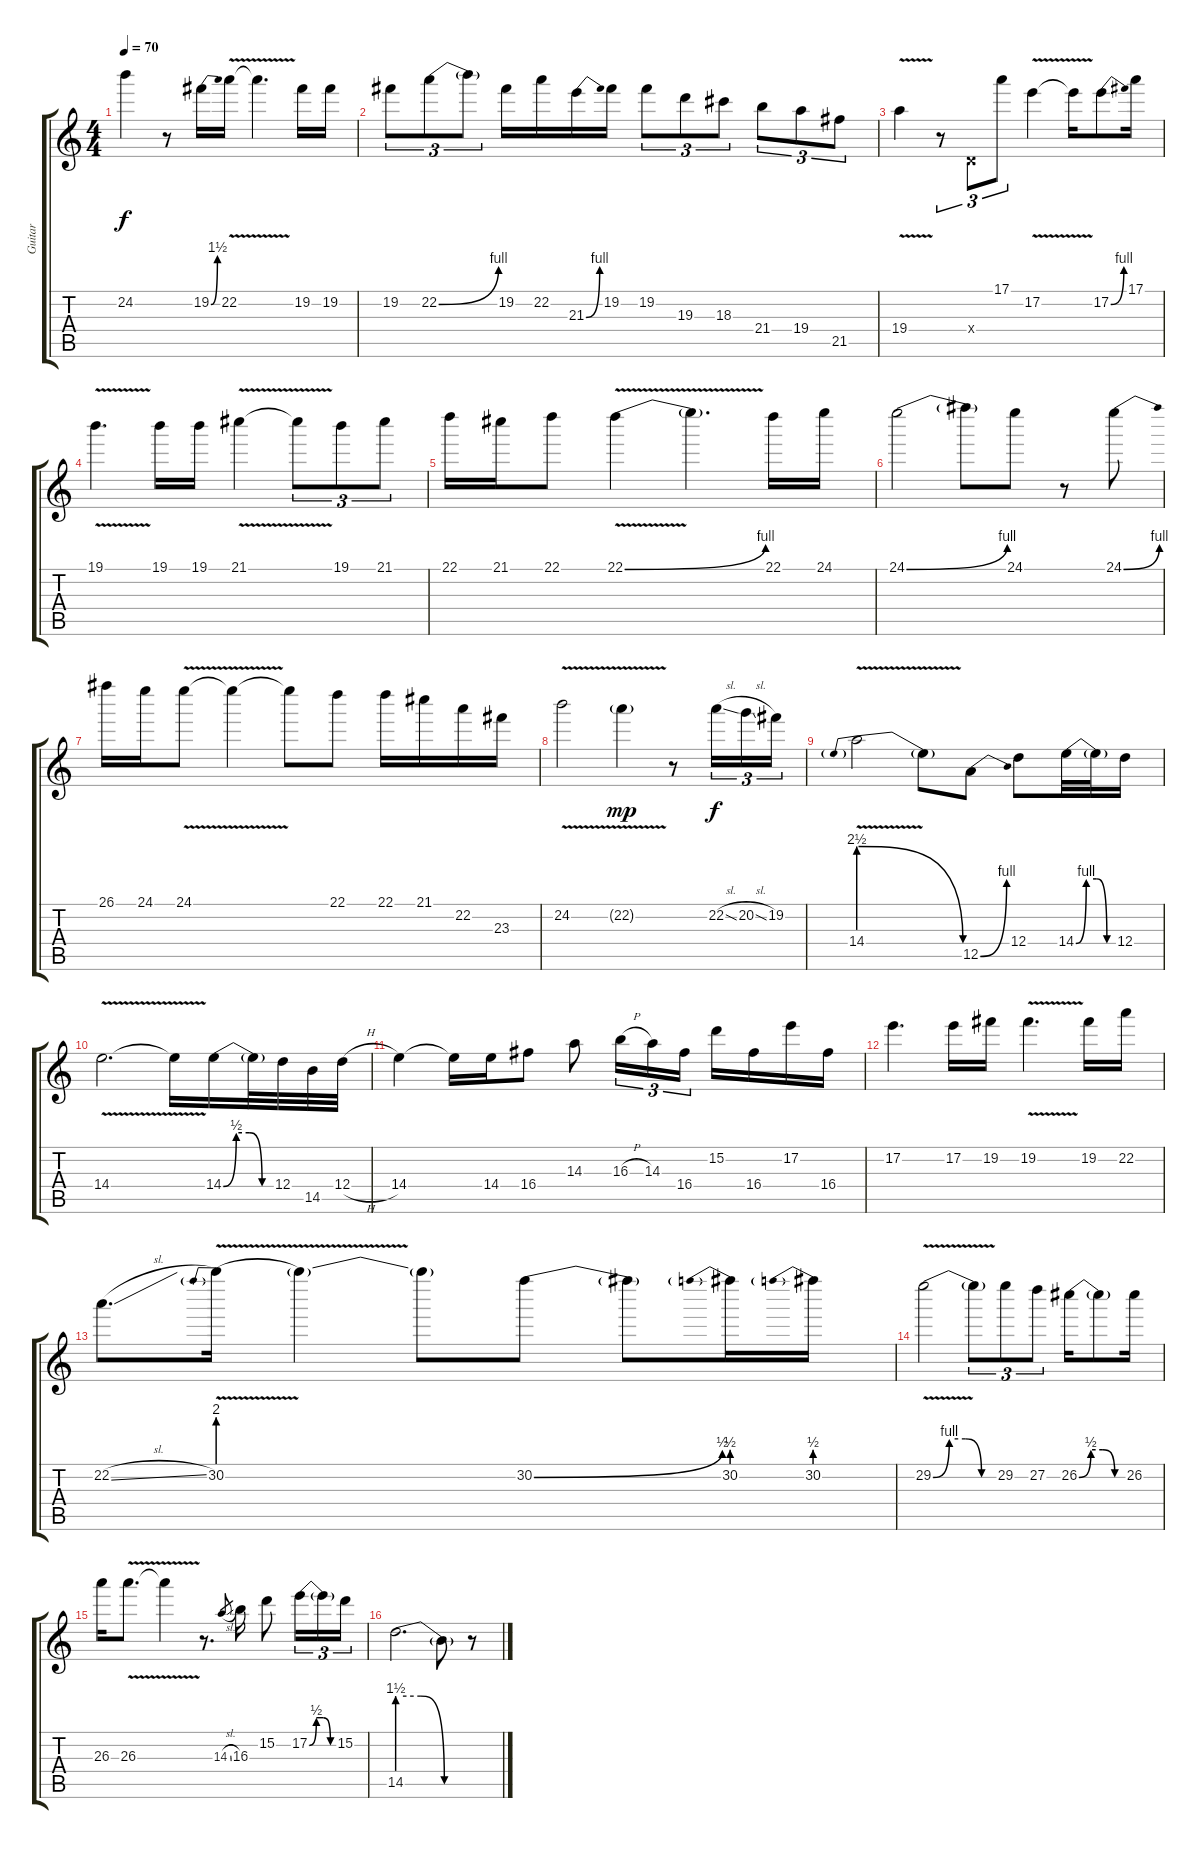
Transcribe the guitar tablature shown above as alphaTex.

\track ("Guitar" "Guitar") {instrument overdrivenguitar}
\staff {score tabs}
\tuning (E4 B3 G3 D3 A2 E2) {hide}
\ts (4 4)
\tempo 70
\clef g2
\ks c
24.2{t}.4{dy f} r.8 19.2{be (bend 0 0 60 6)}.16 22.2{v}.16 22.2{t}.4{d} 19.2.16 19.2.16 |
19.2.8{tu (3 2)} 22.2{be (bend 0 0 60 4)}.8{tu (3 2)} 22.2{t}.8{tu (3 2)} 19.2.16 22.2.16 21.3{be (bend 0 0 60 4)}.16 19.2.16 19.2.8{tu (3 2)} 19.3.8{tu (3 2)} 18.3.8{tu (3 2)} 21.4.8{tu (3 2)} 19.4.8{tu (3 2)} 21.5.8{tu (3 2)} |
19.4{v}.4 r.8{tu (3 2)} 0.4{x}.8{tu (3 2)} 17.1.8{tu (3 2)} 17.2{v}.4 17.2{t}.16 17.2{be (bend 0 0 60 4)}.8 17.1.16 |
19.1{v}.4{d} 19.1.16 19.1.16 21.1{v}.4 21.1{t}.8{tu (3 2)} 19.1.8{tu (3 2)} 21.1.8{tu (3 2)} |
22.1.16 21.1.16 22.1.8 22.1{be (bend 0 0 60 4) v}.4 22.1{t}.4{d} 22.1.16 24.1.16 |
24.1{be (bend 0 0 60 4)}.2 24.1{t}.8 24.1.8 r.8 24.1{be (bend 0 0 60 4)}.8 |
26.1.16 24.1.16 24.1{v}.8 24.1{t}.4 24.1{t}.8 22.1.8 22.1.16 21.1.16 22.2.16 23.3.16 |
24.2{v}.2 22.2{v g}.4{dy mp} r.8 22.2{sl}.16{tu (3 2) dy f} 20.2{sl}.16{tu (3 2)} 19.2.16{tu (3 2)} |
14.4{be (prebendrelease 0 10 60 0) v}.2 14.4{t}.8 12.5{be (bend 0 0 60 4)}.8 12.4.8 14.4{be (custom 0 0 15 4 30 4 45 0 60 0)}.32 14.4{t}.32 12.4.16 |
14.4{v}.2{d} 14.4{t}.16 14.4{be (custom 0 0 15 2 30 2 45 0 60 0)}.16 14.4{t}.32 12.4.32 14.5.32 12.4{h}.32 |
14.4.4 14.4{t}.16 14.4.16 16.4.8 14.3.8 16.3{h}.16{tu (3 2)} 14.3.16{tu (3 2)} 16.4.16{tu (3 2)} 15.2.16 16.4.16 17.2.16 16.4.16 |
17.2.4{d} 17.2.16 19.2.16 19.2{v}.4{d} 19.2.16 22.2.16 |
22.2{sl}.8{d} 30.2{be (prebend 0 8 60 8) v}.16 30.2{t}.4 30.2{t}.8 30.2{be (bend 0 0 60 2)}.8 30.2{t}.8 30.2{be (prebend 0 2 60 2)}.16 30.2{be (prebend 0 2 60 2)}.16 |
29.2{be (custom 0 0 15 4 30 4 45 0 60 0) v}.2 29.2{t}.8{tu (3 2)} 29.2.8{tu (3 2)} 27.2.8{tu (3 2)} 26.2{be (custom 0 0 15 2 30 2 45 0 60 0)}.16 26.2{t}.8 26.2.16 |
26.3.16 26.3{v}.8{d} 26.3{t}.4 r.8{d} 14.3{sl}.8{gr} 16.3.16 15.2.8 17.2{be (custom 0 0 15 2 30 2 45 0 60 0)}.16{tu (3 2)} 17.2{t}.16{tu (3 2)} 15.2.16{tu (3 2)} |
14.5{be (custom 0 6 20 6 40 0 60 0)}.2{d} 14.5{t}.8 r.8
